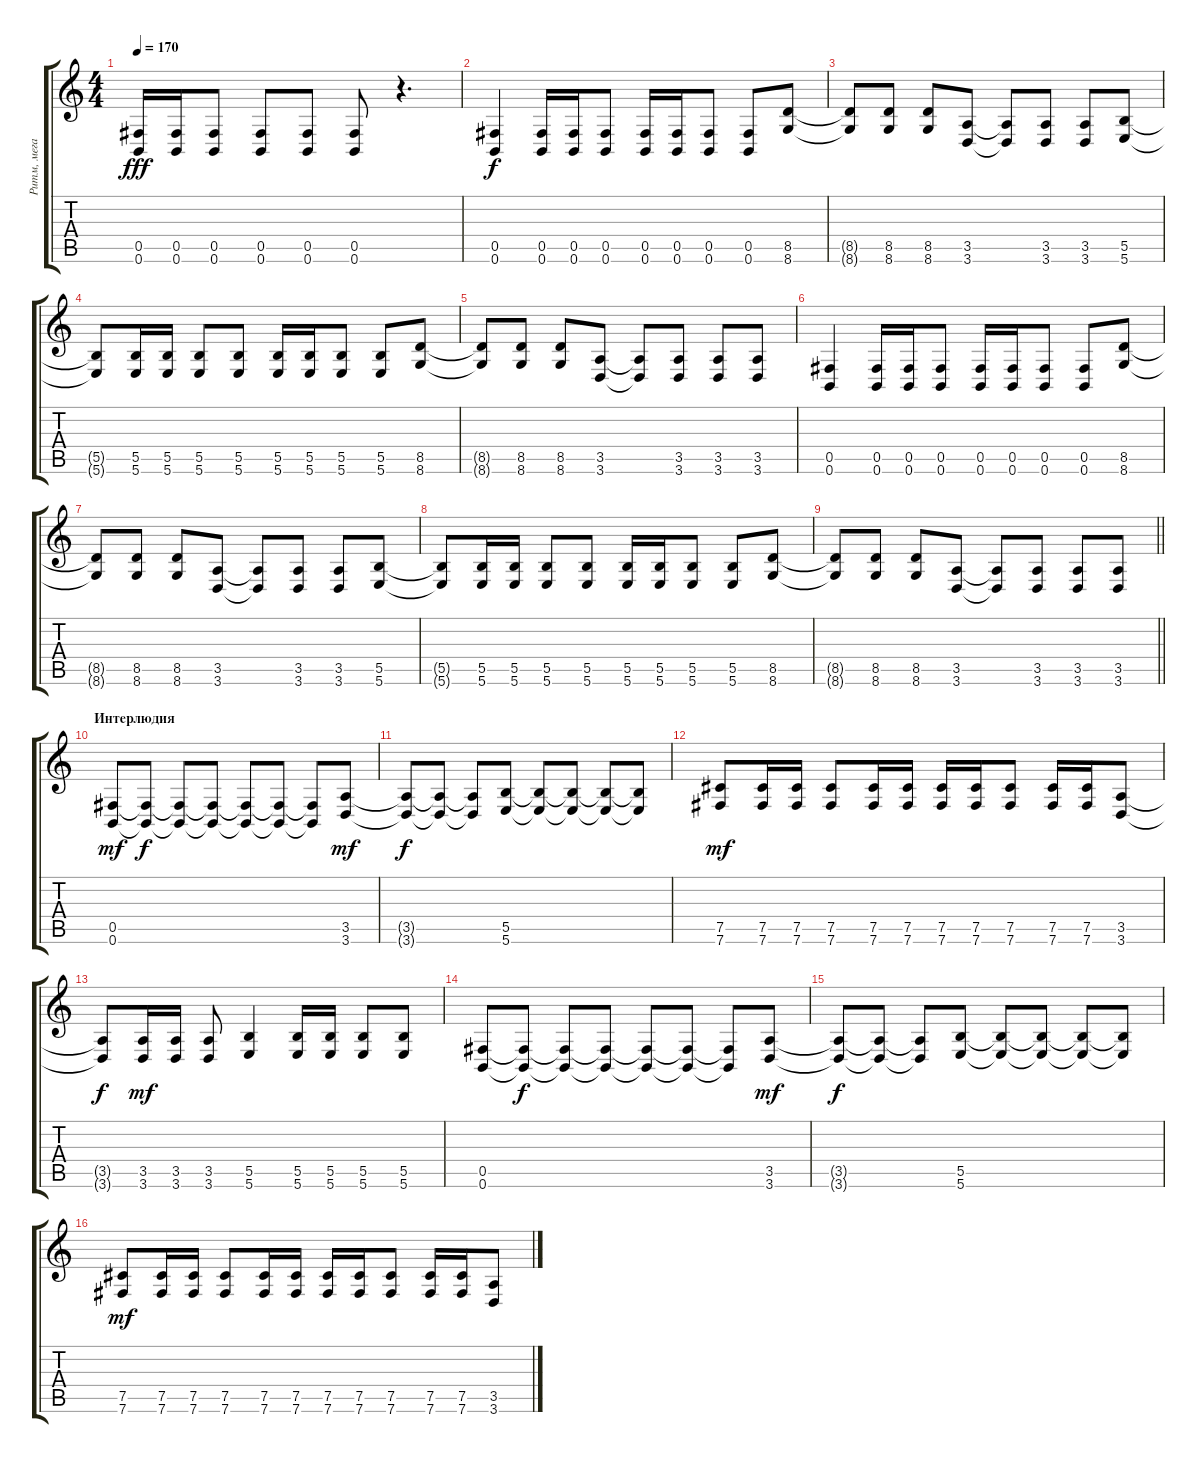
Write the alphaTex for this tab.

\track ("Ритм, мега оригинальный))" "Ритм, мега") {instrument distortionguitar}
\staff {score tabs}
\tuning (Db4 Ab3 E3 B2 Gb2 B1) {hide}
\ts (4 4)
\tempo 170
\clef g2
\ks c
(0.5 0.6).16{dy fff} (0.5 0.6).16 (0.5 0.6).8 (0.5 0.6).8 (0.5 0.6).8 (0.5 0.6).8 r.4{d} |
(0.5 0.6).4{dy f} (0.5 0.6).16 (0.5 0.6).16 (0.5 0.6).8 (0.5 0.6).16 (0.5 0.6).16 (0.5 0.6).8 (0.5 0.6).8 (8.5 8.6).8 |
(8.5{t} 8.6{t}).8 (8.5 8.6).8 (8.5 8.6).8 (3.5 3.6).8 (3.5{t} 3.6{t}).8 (3.5 3.6).8 (3.5 3.6).8 (5.5 5.6).8 |
(5.5{t} 5.6{t}).8 (5.5 5.6).16 (5.5 5.6).16 (5.5 5.6).8 (5.5 5.6).8 (5.5 5.6).16 (5.5 5.6).16 (5.5 5.6).8 (5.5 5.6).8 (8.5 8.6).8 |
(8.5{t} 8.6{t}).8 (8.5 8.6).8 (8.5 8.6).8 (3.5 3.6).8 (3.5{t} 3.6{t}).8 (3.5 3.6).8 (3.5 3.6).8 (3.5 3.6).8 |
(0.5 0.6).4 (0.5 0.6).16 (0.5 0.6).16 (0.5 0.6).8 (0.5 0.6).16 (0.5 0.6).16 (0.5 0.6).8 (0.5 0.6).8 (8.5 8.6).8 |
(8.5{t} 8.6{t}).8 (8.5 8.6).8 (8.5 8.6).8 (3.5 3.6).8 (3.5{t} 3.6{t}).8 (3.5 3.6).8 (3.5 3.6).8 (5.5 5.6).8 |
(5.5{t} 5.6{t}).8 (5.5 5.6).16 (5.5 5.6).16 (5.5 5.6).8 (5.5 5.6).8 (5.5 5.6).16 (5.5 5.6).16 (5.5 5.6).8 (5.5 5.6).8 (8.5 8.6).8 |
\barLineRight lightlight
(8.5{t} 8.6{t}).8 (8.5 8.6).8 (8.5 8.6).8 (3.5 3.6).8 (3.5{t} 3.6{t}).8 (3.5 3.6).8 (3.5 3.6).8 (3.5 3.6).8 |
\section ("" "Интерлюдия")
(0.5 0.6).8{dy mf} (0.5{t} 0.6{t}).8{dy f} (0.5{t} 0.6{t}).8 (0.5{t} 0.6{t}).8 (0.5{t} 0.6{t}).8 (0.5{t} 0.6{t}).8 (0.5{t} 0.6{t}).8 (3.5 3.6).8{dy mf} |
(3.5{t} 3.6{t}).8{dy f} (3.5{t} 3.6{t}).8 (3.5{t} 3.6{t}).8 (5.5 5.6).8 (5.5{t} 5.6{t}).8 (5.5{t} 5.6{t}).8 (5.5{t} 5.6{t}).8 (5.5{t} 5.6{t}).8 |
(7.5 7.6).8{dy mf} (7.5 7.6).16 (7.5 7.6).16 (7.5 7.6).8 (7.5 7.6).16 (7.5 7.6).16 (7.5 7.6).16 (7.5 7.6).16 (7.5 7.6).8 (7.5 7.6).16 (7.5 7.6).16 (3.5 3.6).8 |
(3.5{t} 3.6{t}).8{dy f} (3.5 3.6).16{dy mf} (3.5 3.6).16 (3.5 3.6).8 (5.5 5.6).4 (5.5 5.6).16 (5.5 5.6).16 (5.5 5.6).8 (5.5 5.6).8 |
(0.5 0.6).8 (0.5{t} 0.6{t}).8{dy f} (0.5{t} 0.6{t}).8 (0.5{t} 0.6{t}).8 (0.5{t} 0.6{t}).8 (0.5{t} 0.6{t}).8 (0.5{t} 0.6{t}).8 (3.5 3.6).8{dy mf} |
(3.5{t} 3.6{t}).8{dy f} (3.5{t} 3.6{t}).8 (3.5{t} 3.6{t}).8 (5.5 5.6).8 (5.5{t} 5.6{t}).8 (5.5{t} 5.6{t}).8 (5.5{t} 5.6{t}).8 (5.5{t} 5.6{t}).8 |
(7.5 7.6).8{dy mf} (7.5 7.6).16 (7.5 7.6).16 (7.5 7.6).8 (7.5 7.6).16 (7.5 7.6).16 (7.5 7.6).16 (7.5 7.6).16 (7.5 7.6).8 (7.5 7.6).16 (7.5 7.6).16 (3.5 3.6).8
